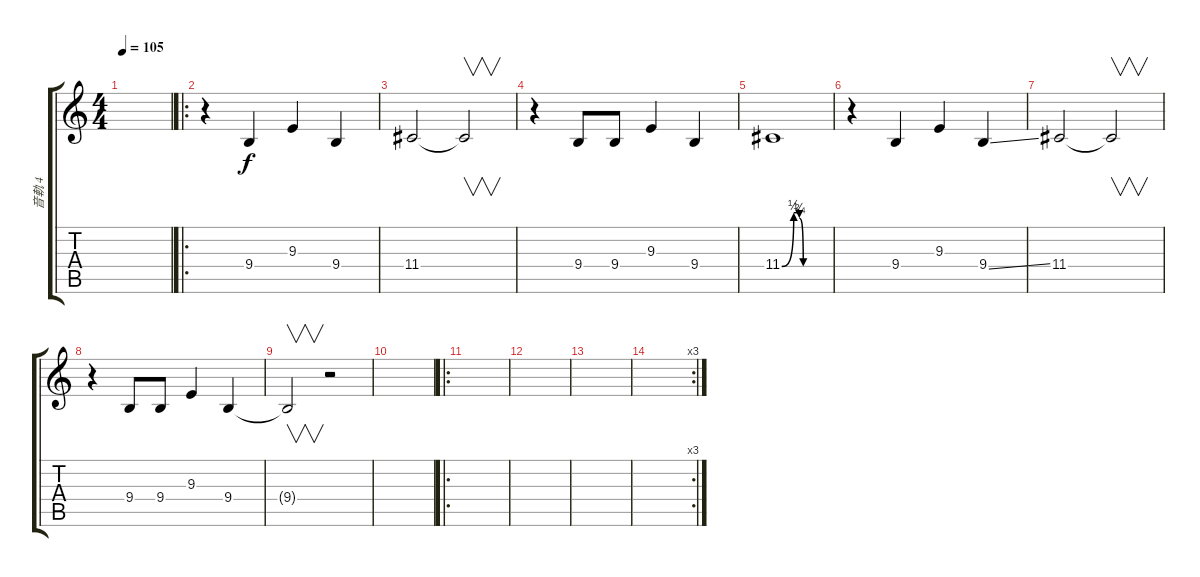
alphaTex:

\track ("音軌 4" "音軌 4") {instrument choiraahs}
\staff {score tabs}
\tuning (E4 B3 G3 D3 A2 E2) {hide}
\ts (4 4)
\tempo 105
\clef g2
\ks c
|
\ro
r.4 9.4.4 9.3.4 9.4.4 |
11.4.2 11.4{t}.2{v} |
r.4 9.4.8 9.4.8 9.3.4 9.4.4 |
11.4{be (custom 0 0 15 2 20 2 22 1 27 0 30 0 35 0 45 0 60 0)}.1 |
r.4 9.4.4 9.3.4 9.4{ss}.4 |
11.4.2 11.4{t}.2{v} |
r.4 9.4.8 9.4.8 9.3.4 9.4.4 |
9.4{t}.2{v} r.2 |
|
\ro
|
|
|
\rc 3
